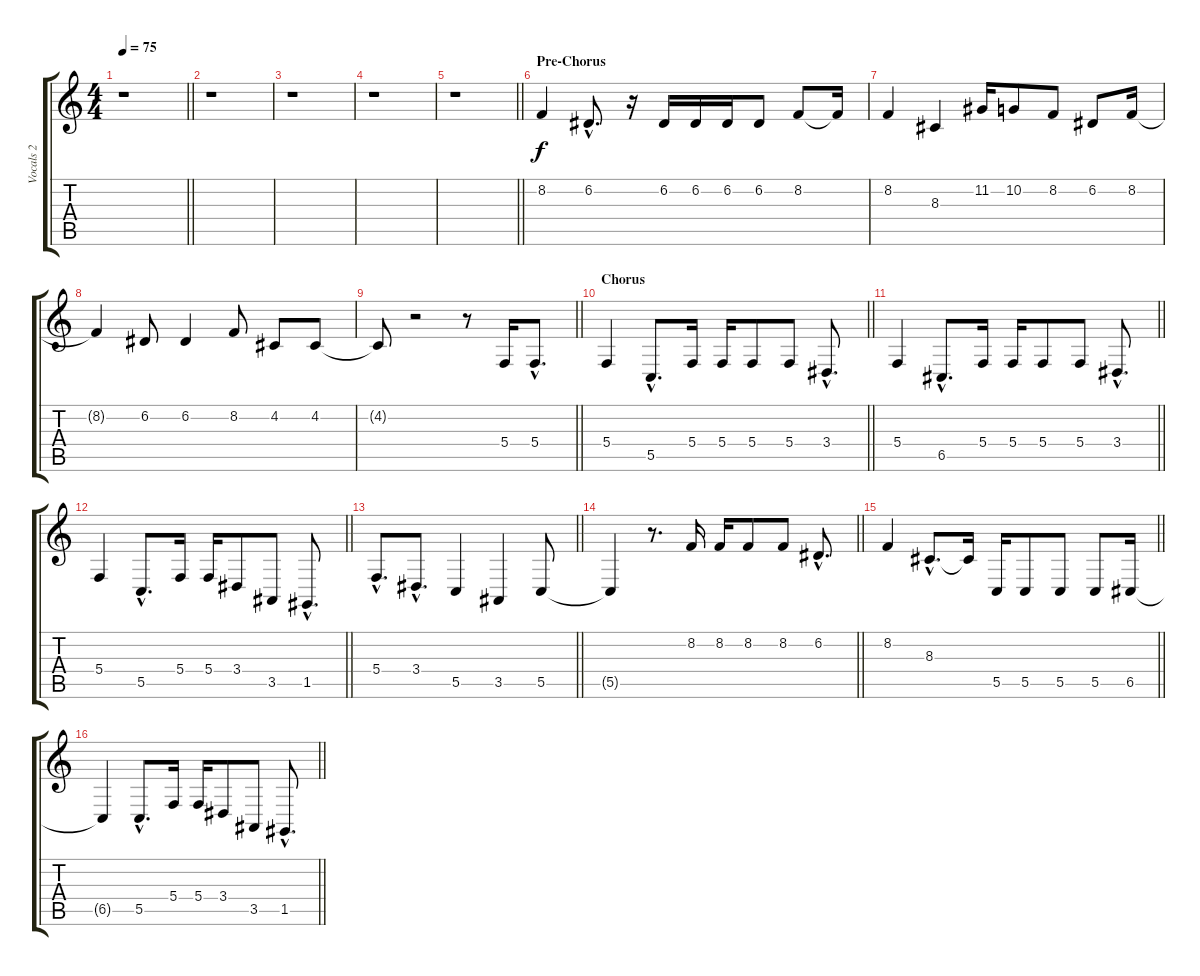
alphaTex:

\track ("Vocals 2" "Vocals 2") {instrument flute}
\staff {score tabs}
\tuning (D4 A3 F3 C3 G2 C2) {hide}
\ts (4 4)
\tempo 75
\clef g2
\barLineRight lightlight
\ks c
r.1{dy f} |
r.1 |
r.1 |
r.1 |
\barLineRight lightlight
r.1 |
\section ("" "Pre-Chorus")
8.2.4 6.2{hac}.8{d} r.16 6.2.16 6.2.16 6.2.16 6.2.8 8.2.8 8.2{t}.16 |
8.2.4 8.3.4 11.2.16 10.2.8 8.2.8 6.2.8 8.2.16 |
8.2{t}.4 6.2.8 6.2.4 8.2.8 4.2.8 4.2.8 |
\barLineRight lightlight
4.2{t}.8 r.2 r.8 5.4.16 5.4{hac}.8{d} |
\section ("" "Chorus")
\barLineRight lightlight
5.4.4 5.5{hac}.8{d} 5.4.16 5.4.16 5.4.8 5.4.8 3.4{hac}.8{d} |
\barLineRight lightlight
5.4.4 6.5{hac}.8{d} 5.4.16 5.4.16 5.4.8 5.4.8 3.4{hac}.8{d} |
\barLineRight lightlight
5.4.4 5.5{hac}.8{d} 5.4.16 5.4.16 3.4.8 3.5.8 1.5{hac}.8{d} |
\barLineRight lightlight
5.4{hac}.8{d} 3.4{hac}.8{d} 5.5.4 3.5.4 5.5.8 |
\barLineRight lightlight
5.5{t}.4 r.8{d} 8.2.16 8.2.16 8.2.8 8.2.8 6.2{hac}.8{d} |
\barLineRight lightlight
8.2.4 8.3{hac}.8{d} 8.3{t}.16 5.5.16 5.5.8 5.5.8 5.5.8 6.5.16 |
\barLineRight lightlight
6.5{t}.4 5.5{hac}.8{d} 5.4.16 5.4.16 3.4.8 3.5.8 1.5{hac}.8{d}
